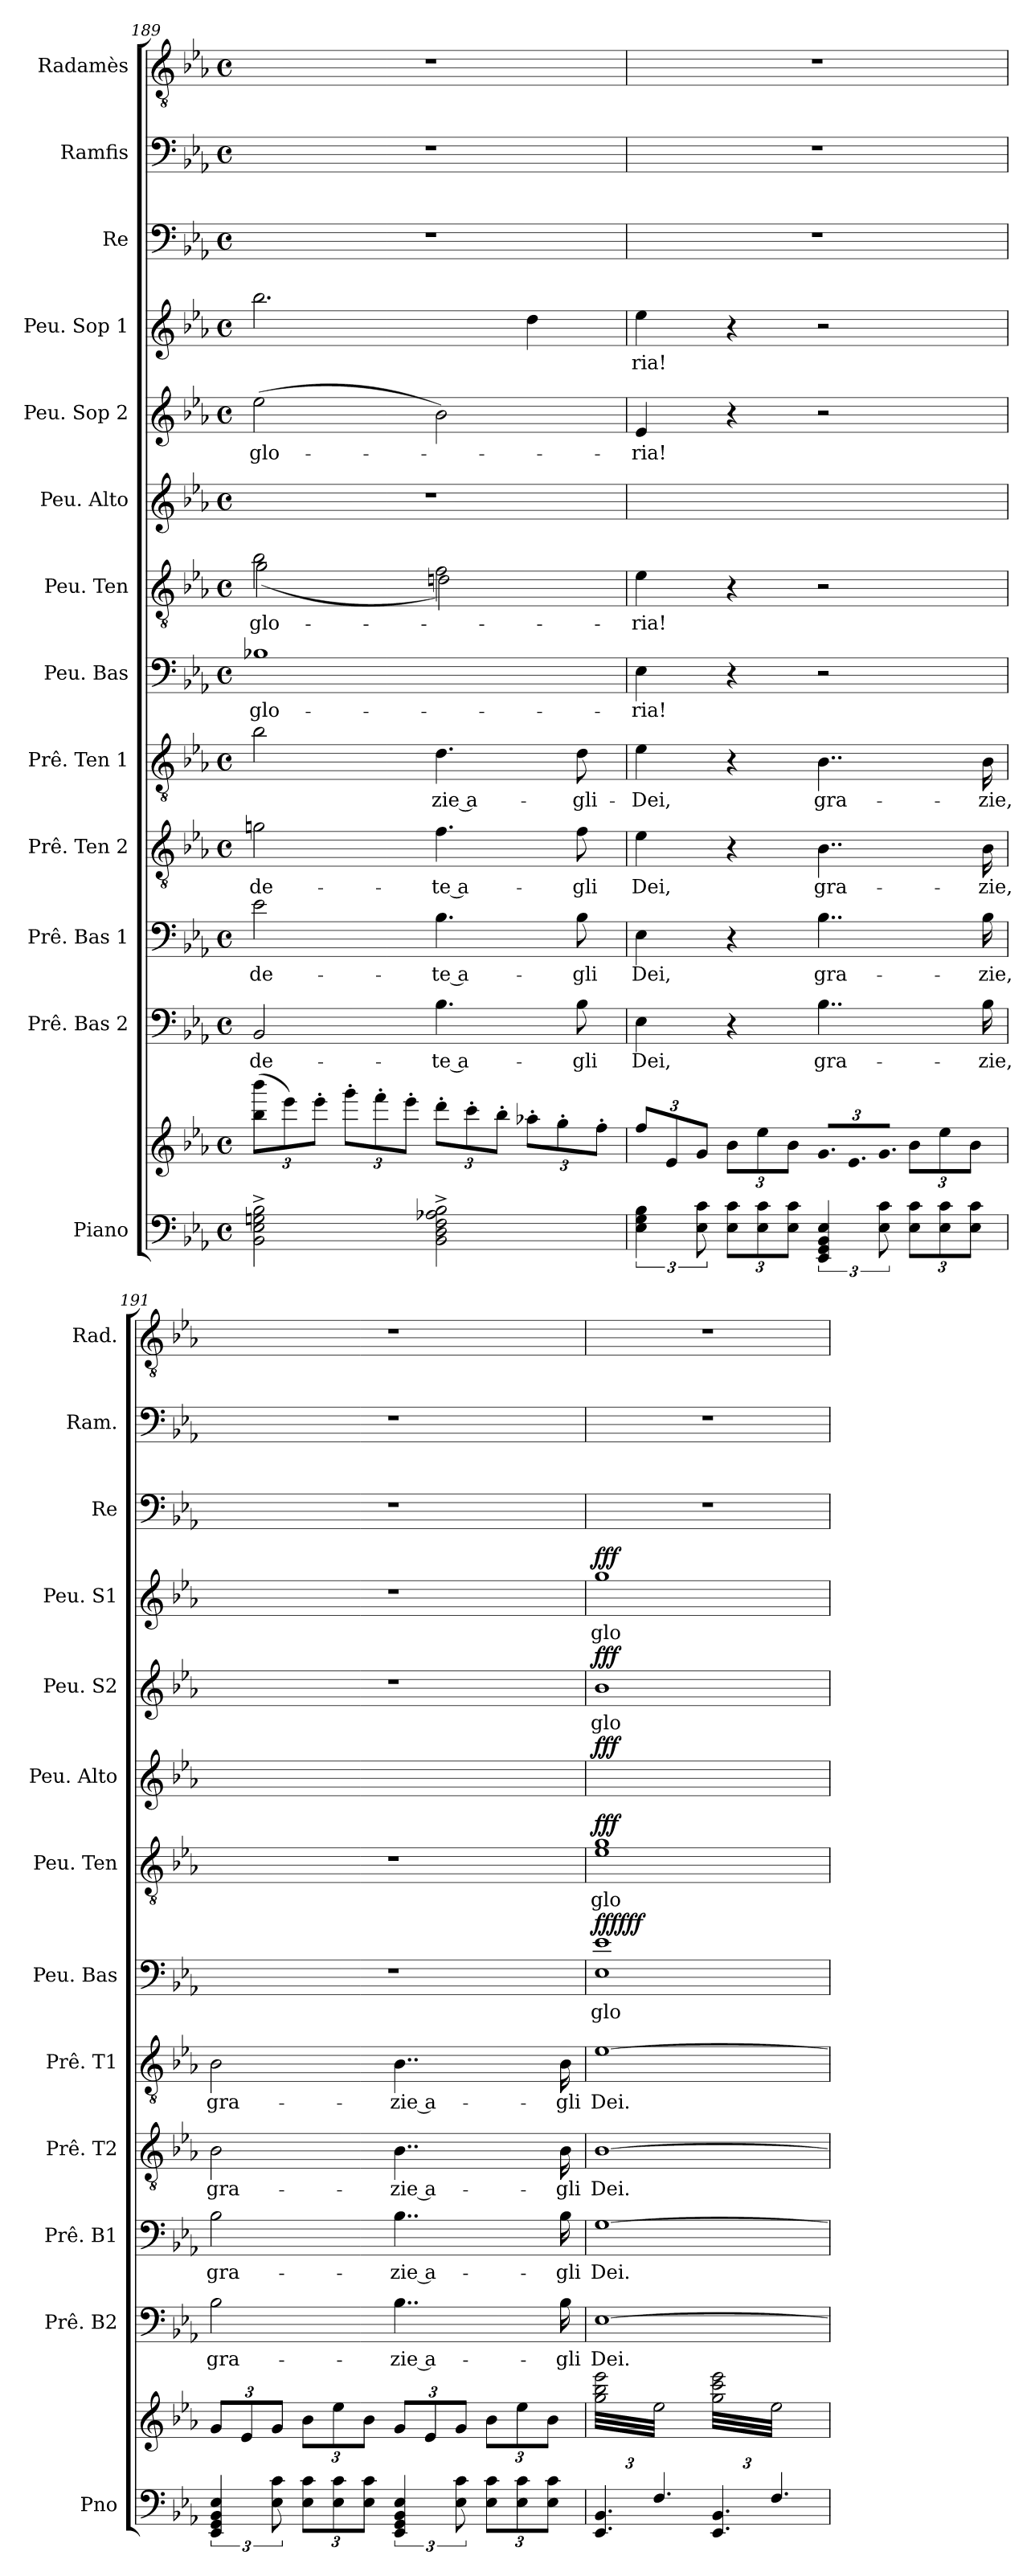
**kern	**kern	**kern	**text	**kern	**text	**kern	**text	**kern	**text	**kern	**text	**dynam	**kern	**text	**dynam	**kern	**dynam	**kern	**text	**dynam	**kern	**text	**dynam	**kern	**kern	**kern
*part13	*part13	*part12	*part12	*part11	*part11	*part10	*part10	*part9	*part9	*part8	*part8	*part8	*part7	*part7	*part7	*part6	*part6	*part5	*part5	*part5	*part4	*part4	*part4	*part3	*part2	*part1
*staff14	*staff13	*staff12	*staff12	*staff11	*staff11	*staff10	*staff10	*staff9	*staff9	*staff8	*staff8	*staff8	*staff7	*staff7	*staff7	*staff6	*staff6	*staff5	*staff5	*staff5	*staff4	*staff4	*staff4	*staff3	*staff2	*staff1
*I"Piano	*	*I"Prê. Bas 2	*	*I"Prê. Bas 1	*	*I"Prê. Ten 2	*	*I"Prê. Ten 1	*	*I"Peu. Bas	*	*	*I"Peu. Ten	*	*	*I"Peu. Alto	*	*I"Peu. Sop 2	*	*	*I"Peu. Sop 1	*	*	*I"Re	*I"Ramfis	*I"Radamès
*I'Pno	*	*I'Prê. B2	*	*I'Prê. B1	*	*I'Prê. T2	*	*I'Prê. T1	*	*I'Peu. Bas	*	*	*I'Peu. Ten	*	*	*I'Peu. Alto	*	*I'Peu. S2	*	*	*I'Peu. S1	*	*	*I'Re	*I'Ram.	*I'Rad.
*clefF4	*clefG2	*clefF4	*	*clefF4	*	*clefGv2	*	*clefGv2	*	*clefF4	*	*	*clefGv2	*	*	*clefG2	*	*clefG2	*	*	*clefG2	*	*	*clefF4	*clefF4	*clefGv2
*k[b-e-a-]	*k[b-e-a-]	*k[b-e-a-]	*	*k[b-e-a-]	*	*k[b-e-a-]	*	*k[b-e-a-]	*	*k[b-e-a-]	*	*	*k[b-e-a-]	*	*	*k[b-e-a-]	*	*k[b-e-a-]	*	*	*k[b-e-a-]	*	*	*k[b-e-a-]	*k[b-e-a-]	*k[b-e-a-]
*M4/4	*M4/4	*M4/4	*	*M4/4	*	*M4/4	*	*M4/4	*	*M4/4	*	*	*M4/4	*	*	*M4/4	*	*M4/4	*	*	*M4/4	*	*	*M4/4	*M4/4	*M4/4
*met(c)	*met(c)	*met(c)	*	*met(c)	*	*met(c)	*	*met(c)	*	*met(c)	*	*	*met(c)	*	*	*met(c)	*	*met(c)	*	*	*met(c)	*	*	*met(c)	*met(c)	*met(c)
*	*Xbrackettup	*	*	*	*	*	*	*	*	*	*	*	*	*	*	*	*	*	*	*	*	*	*	*	*	*
=189	=189	=189	=189	=189	=189	=189	=189	=189	=189	=189	=189	=189	=189	=189	=189	=189	=189	=189	=189	=189	=189	=189	=189	=189	=189	=189
!	!	!	!LO:LY:b:color=#0055FF	!	!LO:LY:b:color=#0055FF	!	!LO:LY:b:color=#0055FF	!	!	!	!LO:LY:b:color=#0055FF	!	!	!LO:LY:b:color=#0055FF	!	!	!	!	!LO:LY:b:color=#0055FF	!	!	!	!	!	!	!
*	*	*	*	*	*	*	*	*	*	*	*	*	*^	*	*	*	*	*	*	*	*	*	*	*	*	*
2BB-\^ 2E-\^ 2Gn\^ 2B-\^	(>12bb-\ 12bbb-\L	2BB-/	-de-	2e-\	-de-	2gn\	-de-	2b-\	.	1B-X	glo-	.	2b-\	(>2g\	glo-	.	1r	.	(>2ee-\	glo-	.	2.bb-\	.	.	1r	1r	1r
.	12eee-\)	.	.	.	.	.	.	.	.	.	.	.	.	.	.	.	.	.	.	.	.	.	.	.	.	.	.
.	12eee-'\J	.	.	.	.	.	.	.	.	.	.	.	.	.	.	.	.	.	.	.	.	.	.	.	.	.	.
.	12ggg'\L	.	.	.	.	.	.	.	.	.	.	.	.	.	.	.	.	.	.	.	.	.	.	.	.	.	.
.	12fff'\	.	.	.	.	.	.	.	.	.	.	.	.	.	.	.	.	.	.	.	.	.	.	.	.	.	.
.	12eee-'\J	.	.	.	.	.	.	.	.	.	.	.	.	.	.	.	.	.	.	.	.	.	.	.	.	.	.
!	!	!	!LO:LY:b:color=#0055FF	!	!LO:LY:b:color=#0055FF	!	!LO:LY:b:color=#0055FF	!	!LO:LY:b:color=#AA0000	!	!	!	!	!	!	!	!	!	!	!	!	!	!	!	!	!	!
2BB-\^ 2D\^ 2F\^ 2A-X\^ 2B-\^	12ddd'\L	4.B-\	te a-	4.B-\	te a-	4.f\	te a-	4.d\	-zie a-	.	.	.	2f\	2dn\)	.	.	.	.	2b-\)	.	.	.	.	.	.	.	.
.	12ccc'\	.	.	.	.	.	.	.	.	.	.	.	.	.	.	.	.	.	.	.	.	.	.	.	.	.	.
.	12bb-'\J	.	.	.	.	.	.	.	.	.	.	.	.	.	.	.	.	.	.	.	.	.	.	.	.	.	.
.	12aa-X'\L	.	.	.	.	.	.	.	.	.	.	.	.	.	.	.	.	.	.	.	.	4dd\	.	.	.	.	.
.	12gg'\	.	.	.	.	.	.	.	.	.	.	.	.	.	.	.	.	.	.	.	.	.	.	.	.	.	.
!	!	!	!LO:LY:b:color=#0055FF	!	!LO:LY:b:color=#0055FF	!	!LO:LY:b:color=#0055FF	!	!LO:LY:b:color=#AA0000	!	!	!	!	!	!	!	!	!	!	!	!	!	!	!	!	!	!
.	.	8B-\	-gli	8B-\	-gli	8f\	-gli	8d\	-gli-	.	.	.	.	.	.	.	.	.	.	.	.	.	.	.	.	.	.
.	12ff'\J	.	.	.	.	.	.	.	.	.	.	.	.	.	.	.	.	.	.	.	.	.	.	.	.	.	.
*	*	*	*	*	*	*	*	*	*	*	*	*	*v	*v	*	*	*	*	*	*	*	*	*	*	*	*	*
!!LO:PB:g=z
=190	=190	=190	=190	=190	=190	=190	=190	=190	=190	=190	=190	=190	=190	=190	=190	=190	=190	=190	=190	=190	=190	=190	=190	=190	=190	=190
!	!	!	!LO:LY:b:color=#0055FF	!	!LO:LY:b:color=#0055FF	!	!LO:LY:b:color=#0055FF	!	!LO:LY:b:color=#AA0000	!	!LO:LY:b:color=#0055FF	!	!	!LO:LY:b:color=#0055FF	!	!	!	!	!LO:LY:b:color=#0055FF	!	!	!LO:LY:b:color=#0055FF	!	!	!	!
6E-\ 6G\ 6B-\	12ff/L	4E-\	Dei,	4E-\	Dei,	4e-\	Dei,	4e-\	-Dei,	4E-\	-ria!	.	4e-\	-ria!	.	1ryy	.	4e-/	-ria!	.	4ee-\	-ria!	.	1r	1r	1r
.	12e-/	.	.	.	.	.	.	.	.	.	.	.	.	.	.	.	.	.	.	.	.	.	.	.	.	.
12E-\ 12c\	12g/J	.	.	.	.	.	.	.	.	.	.	.	.	.	.	.	.	.	.	.	.	.	.	.	.	.
*Xbrackettup	*	*	*	*	*	*	*	*	*	*	*	*	*	*	*	*	*	*	*	*	*	*	*	*	*	*
12E-\ 12c\L	12b-\L	4r	.	4r	.	4r	.	4r	.	4r	.	.	4r	.	.	.	.	4r	.	.	4r	.	.	.	.	.
12E-\ 12c\	12ee-\	.	.	.	.	.	.	.	.	.	.	.	.	.	.	.	.	.	.	.	.	.	.	.	.	.
12E-\ 12c\J	12b-\J	.	.	.	.	.	.	.	.	.	.	.	.	.	.	.	.	.	.	.	.	.	.	.	.	.
*brackettup	*	*	*	*	*	*	*	*	*	*	*	*	*	*	*	*	*	*	*	*	*	*	*	*	*	*
!	!LO:N:vis=8.	!	!LO:LY:b:color=#0055FF	!	!LO:LY:b:color=#0055FF	!	!LO:LY:b:color=#0055FF	!	!LO:LY:b:color=#AA0000	!	!	!	!	!	!	!	!	!	!	!	!	!	!	!	!	!
6EE-/ 6GG/ 6BB-/ 6E-/	12g/L	4..B-\	gra-	4..B-\	gra-	4..B-\	gra-	4..B-\	gra-	2r	.	.	2r	.	.	.	.	2r	.	.	2r	.	.	.	.	.
!	!LO:N:vis=8.	!	!	!	!	!	!	!	!	!	!	!	!	!	!	!	!	!	!	!	!	!	!	!	!	!
.	12e-/	.	.	.	.	.	.	.	.	.	.	.	.	.	.	.	.	.	.	.	.	.	.	.	.	.
!	!LO:N:vis=8.	!	!	!	!	!	!	!	!	!	!	!	!	!	!	!	!	!	!	!	!	!	!	!	!	!
12E-\ 12c\	12g/J	.	.	.	.	.	.	.	.	.	.	.	.	.	.	.	.	.	.	.	.	.	.	.	.	.
*Xbrackettup	*	*	*	*	*	*	*	*	*	*	*	*	*	*	*	*	*	*	*	*	*	*	*	*	*	*
12E-\ 12c\L	12b-\L	.	.	.	.	.	.	.	.	.	.	.	.	.	.	.	.	.	.	.	.	.	.	.	.	.
12E-\ 12c\	12ee-\	.	.	.	.	.	.	.	.	.	.	.	.	.	.	.	.	.	.	.	.	.	.	.	.	.
12E-\ 12c\J	12b-\J	.	.	.	.	.	.	.	.	.	.	.	.	.	.	.	.	.	.	.	.	.	.	.	.	.
!	!	!	!LO:LY:b:color=#0055FF	!	!LO:LY:b:color=#0055FF	!	!LO:LY:b:color=#0055FF	!	!LO:LY:b:color=#AA0000	!	!	!	!	!	!	!	!	!	!	!	!	!	!	!	!	!
.	.	16B-\	-zie,	16B-\	-zie,	16B-\	-zie,	16B-\	-zie,	.	.	.	.	.	.	.	.	.	.	.	.	.	.	.	.	.
=191	=191	=191	=191	=191	=191	=191	=191	=191	=191	=191	=191	=191	=191	=191	=191	=191	=191	=191	=191	=191	=191	=191	=191	=191	=191	=191
*brackettup	*	*	*	*	*	*	*	*	*	*	*	*	*	*	*	*	*	*	*	*	*	*	*	*	*	*
!	!	!	!LO:LY:b:color=#0055FF	!	!LO:LY:b:color=#0055FF	!	!LO:LY:b:color=#0055FF	!	!LO:LY:b:color=#AA0000	!	!	!	!	!	!	!	!	!	!	!	!	!	!	!	!	!
6EE-/ 6GG/ 6BB-/ 6E-/	12g/L	2B-\	gra-	2B-\	gra-	2B-\	gra-	2B-\	gra-	1r	.	.	1r	.	.	1ryy	.	1r	.	.	1r	.	.	1r	1r	1r
.	12e-/	.	.	.	.	.	.	.	.	.	.	.	.	.	.	.	.	.	.	.	.	.	.	.	.	.
12E-\ 12c\	12g/J	.	.	.	.	.	.	.	.	.	.	.	.	.	.	.	.	.	.	.	.	.	.	.	.	.
*Xbrackettup	*	*	*	*	*	*	*	*	*	*	*	*	*	*	*	*	*	*	*	*	*	*	*	*	*	*
12E-\ 12c\L	12b-\L	.	.	.	.	.	.	.	.	.	.	.	.	.	.	.	.	.	.	.	.	.	.	.	.	.
12E-\ 12c\	12ee-\	.	.	.	.	.	.	.	.	.	.	.	.	.	.	.	.	.	.	.	.	.	.	.	.	.
12E-\ 12c\J	12b-\J	.	.	.	.	.	.	.	.	.	.	.	.	.	.	.	.	.	.	.	.	.	.	.	.	.
*brackettup	*	*	*	*	*	*	*	*	*	*	*	*	*	*	*	*	*	*	*	*	*	*	*	*	*	*
!	!	!	!LO:LY:b:color=#0055FF	!	!LO:LY:b:color=#0055FF	!	!LO:LY:b:color=#0055FF	!	!LO:LY:b:color=#AA0000	!	!	!	!	!	!	!	!	!	!	!	!	!	!	!	!	!
6EE-/ 6GG/ 6BB-/ 6E-/	12g/L	4..B-\	zie a-	4..B-\	zie a-	4..B-\	zie a-	4..B-\	zie a-	.	.	.	.	.	.	.	.	.	.	.	.	.	.	.	.	.
.	12e-/	.	.	.	.	.	.	.	.	.	.	.	.	.	.	.	.	.	.	.	.	.	.	.	.	.
12E-\ 12c\	12g/J	.	.	.	.	.	.	.	.	.	.	.	.	.	.	.	.	.	.	.	.	.	.	.	.	.
*Xbrackettup	*	*	*	*	*	*	*	*	*	*	*	*	*	*	*	*	*	*	*	*	*	*	*	*	*	*
12E-\ 12c\L	12b-\L	.	.	.	.	.	.	.	.	.	.	.	.	.	.	.	.	.	.	.	.	.	.	.	.	.
12E-\ 12c\	12ee-\	.	.	.	.	.	.	.	.	.	.	.	.	.	.	.	.	.	.	.	.	.	.	.	.	.
12E-\ 12c\J	12b-\J	.	.	.	.	.	.	.	.	.	.	.	.	.	.	.	.	.	.	.	.	.	.	.	.	.
!	!	!	!LO:LY:b:color=#0055FF	!	!LO:LY:b:color=#0055FF	!	!LO:LY:b:color=#0055FF	!	!LO:LY:b:color=#AA0000	!	!	!	!	!	!	!	!	!	!	!	!	!	!	!	!	!
.	.	16B-\	-gli	16B-\	-gli	16B-\	-gli	16B-\	-gli	.	.	.	.	.	.	.	.	.	.	.	.	.	.	.	.	.
=192	=192	=192	=192	=192	=192	=192	=192	=192	=192	=192	=192	=192	=192	=192	=192	=192	=192	=192	=192	=192	=192	=192	=192	=192	=192	=192
!	!	!	!LO:LY:b:color=#0055FF	!	!LO:LY:b:color=#0055FF	!	!LO:LY:b:color=#0055FF	!	!LO:LY:b:color=#AA0000	!	!LO:LY:b:color=#0055FF	!	!	!LO:LY:b:color=#0055FF	!	!	!	!	!	!	!	!	!	!	!	!
*	*	*	*	*	*	*	*	*	*	*^	*	*	*^	*	*	*	*	*	*	*	*	*	*	*	*	*
!	!	!	!	!	!	!	!	!	!	!	!	!	!LO:DY:a	!	!	!LO:LY:b:color=#0055FF	!	!	!	!	!LO:LY:b:color=#0055FF	!	!	!LO:LY:b:color=#0055FF	!	!	!	!
!	!	!	!	!	!	!	!	!	!	!	!	!	!LO:DY:n=1:a	!	!	!	!LO:DY:a	!	!LO:DY:a	!	!	!LO:DY:a	!	!	!LO:DY:a	!	!	!
*	*tremolo	*	*	*	*	*	*	*	*	*	*	*	*	*	*	*	*	*	*	*	*	*	*	*	*	*	*	*
6.EE-/ 6.BB-/	(>32gg\ 32bb-\ 32eee-\LLL	[1E-	Dei.	[1G	Dei.	[1B-	Dei.	[1e-	Dei.	1e-	1E-	glo-	fff fff	1g	1e-	glo-	fff	1ryy	fff	1b-	glo-	fff	1gg	glo-	fff	1r	1r	1r
.	32ee-\	.	.	.	.	.	.	.	.	.	.	.	.	.	.	.	.	.	.	.	.	.	.	.	.	.	.	.
.	32gg\ 32bb-\ 32eee-\	.	.	.	.	.	.	.	.	.	.	.	.	.	.	.	.	.	.	.	.	.	.	.	.	.	.	.
.	32ee-\	.	.	.	.	.	.	.	.	.	.	.	.	.	.	.	.	.	.	.	.	.	.	.	.	.	.	.
.	32gg\ 32bb-\ 32eee-\	.	.	.	.	.	.	.	.	.	.	.	.	.	.	.	.	.	.	.	.	.	.	.	.	.	.	.
.	32ee-\	.	.	.	.	.	.	.	.	.	.	.	.	.	.	.	.	.	.	.	.	.	.	.	.	.	.	.
.	32gg\ 32bb-\ 32eee-\	.	.	.	.	.	.	.	.	.	.	.	.	.	.	.	.	.	.	.	.	.	.	.	.	.	.	.
.	32ee-\	.	.	.	.	.	.	.	.	.	.	.	.	.	.	.	.	.	.	.	.	.	.	.	.	.	.	.
6.F/	32gg\ 32bb-\ 32eee-\	.	.	.	.	.	.	.	.	.	.	.	.	.	.	.	.	.	.	.	.	.	.	.	.	.	.	.
.	32ee-\	.	.	.	.	.	.	.	.	.	.	.	.	.	.	.	.	.	.	.	.	.	.	.	.	.	.	.
.	32gg\ 32bb-\ 32eee-\	.	.	.	.	.	.	.	.	.	.	.	.	.	.	.	.	.	.	.	.	.	.	.	.	.	.	.
.	32ee-\	.	.	.	.	.	.	.	.	.	.	.	.	.	.	.	.	.	.	.	.	.	.	.	.	.	.	.
.	32gg\ 32bb-\ 32eee-\	.	.	.	.	.	.	.	.	.	.	.	.	.	.	.	.	.	.	.	.	.	.	.	.	.	.	.
.	32ee-\	.	.	.	.	.	.	.	.	.	.	.	.	.	.	.	.	.	.	.	.	.	.	.	.	.	.	.
.	32gg\ 32bb-\ 32eee-\	.	.	.	.	.	.	.	.	.	.	.	.	.	.	.	.	.	.	.	.	.	.	.	.	.	.	.
.	32ee-\JJJ	.	.	.	.	.	.	.	.	.	.	.	.	.	.	.	.	.	.	.	.	.	.	.	.	.	.	.
6.EE-/ 6.BB-/	32gg\ 32ccc\ 32eee-\LLL	.	.	.	.	.	.	.	.	.	.	.	.	.	.	.	.	.	.	.	.	.	.	.	.	.	.	.
.	32ee-\)	.	.	.	.	.	.	.	.	.	.	.	.	.	.	.	.	.	.	.	.	.	.	.	.	.	.	.
.	32gg\ 32ccc\ 32eee-\	.	.	.	.	.	.	.	.	.	.	.	.	.	.	.	.	.	.	.	.	.	.	.	.	.	.	.
.	32ee-\)	.	.	.	.	.	.	.	.	.	.	.	.	.	.	.	.	.	.	.	.	.	.	.	.	.	.	.
.	32gg\ 32ccc\ 32eee-\	.	.	.	.	.	.	.	.	.	.	.	.	.	.	.	.	.	.	.	.	.	.	.	.	.	.	.
.	32ee-\)	.	.	.	.	.	.	.	.	.	.	.	.	.	.	.	.	.	.	.	.	.	.	.	.	.	.	.
.	32gg\ 32ccc\ 32eee-\	.	.	.	.	.	.	.	.	.	.	.	.	.	.	.	.	.	.	.	.	.	.	.	.	.	.	.
.	32ee-\)	.	.	.	.	.	.	.	.	.	.	.	.	.	.	.	.	.	.	.	.	.	.	.	.	.	.	.
6.F/	32gg\ 32ccc\ 32eee-\	.	.	.	.	.	.	.	.	.	.	.	.	.	.	.	.	.	.	.	.	.	.	.	.	.	.	.
.	32ee-\)	.	.	.	.	.	.	.	.	.	.	.	.	.	.	.	.	.	.	.	.	.	.	.	.	.	.	.
.	32gg\ 32ccc\ 32eee-\	.	.	.	.	.	.	.	.	.	.	.	.	.	.	.	.	.	.	.	.	.	.	.	.	.	.	.
.	32ee-\)	.	.	.	.	.	.	.	.	.	.	.	.	.	.	.	.	.	.	.	.	.	.	.	.	.	.	.
.	32gg\ 32ccc\ 32eee-\	.	.	.	.	.	.	.	.	.	.	.	.	.	.	.	.	.	.	.	.	.	.	.	.	.	.	.
.	32ee-\)	.	.	.	.	.	.	.	.	.	.	.	.	.	.	.	.	.	.	.	.	.	.	.	.	.	.	.
.	32gg\ 32ccc\ 32eee-\	.	.	.	.	.	.	.	.	.	.	.	.	.	.	.	.	.	.	.	.	.	.	.	.	.	.	.
.	32ee-\)JJJ	.	.	.	.	.	.	.	.	.	.	.	.	.	.	.	.	.	.	.	.	.	.	.	.	.	.	.
*	*Xtremolo	*	*	*	*	*	*	*	*	*	*	*	*	*	*	*	*	*	*	*	*	*	*	*	*	*	*	*
.	.	.	.	.	.	.	.	.	.	.	.	.	.	.	.	.	.	.	.	.	.	.	.	.	.	.	.	.
.	.	.	.	.	.	.	.	.	.	.	.	.	.	.	.	.	.	.	.	.	.	.	.	.	.	.	.	.
.	.	.	.	.	.	.	.	.	.	.	.	.	.	.	.	.	.	.	.	.	.	.	.	.	.	.	.	.
.	.	.	.	.	.	.	.	.	.	.	.	.	.	.	.	.	.	.	.	.	.	.	.	.	.	.	.	.
.	.	.	.	.	.	.	.	.	.	.	.	.	.	.	.	.	.	.	.	.	.	.	.	.	.	.	.	.
.	.	.	.	.	.	.	.	.	.	.	.	.	.	.	.	.	.	.	.	.	.	.	.	.	.	.	.	.
.	.	.	.	.	.	.	.	.	.	.	.	.	.	.	.	.	.	.	.	.	.	.	.	.	.	.	.	.
.	.	.	.	.	.	.	.	.	.	.	.	.	.	.	.	.	.	.	.	.	.	.	.	.	.	.	.	.
*	*	*	*	*	*	*	*	*	*	*v	*v	*	*	*	*	*	*	*	*	*	*	*	*	*	*	*	*	*
*	*	*	*	*	*	*	*	*	*	*	*	*	*v	*v	*	*	*	*	*	*	*	*	*	*	*	*	*
=	=	=	=	=	=	=	=	=	=	=	=	=	=	=	=	=	=	=	=	=	=	=	=	=	=	=
*-	*-	*-	*-	*-	*-	*-	*-	*-	*-	*-	*-	*-	*-	*-	*-	*-	*-	*-	*-	*-	*-	*-	*-	*-	*-	*-
